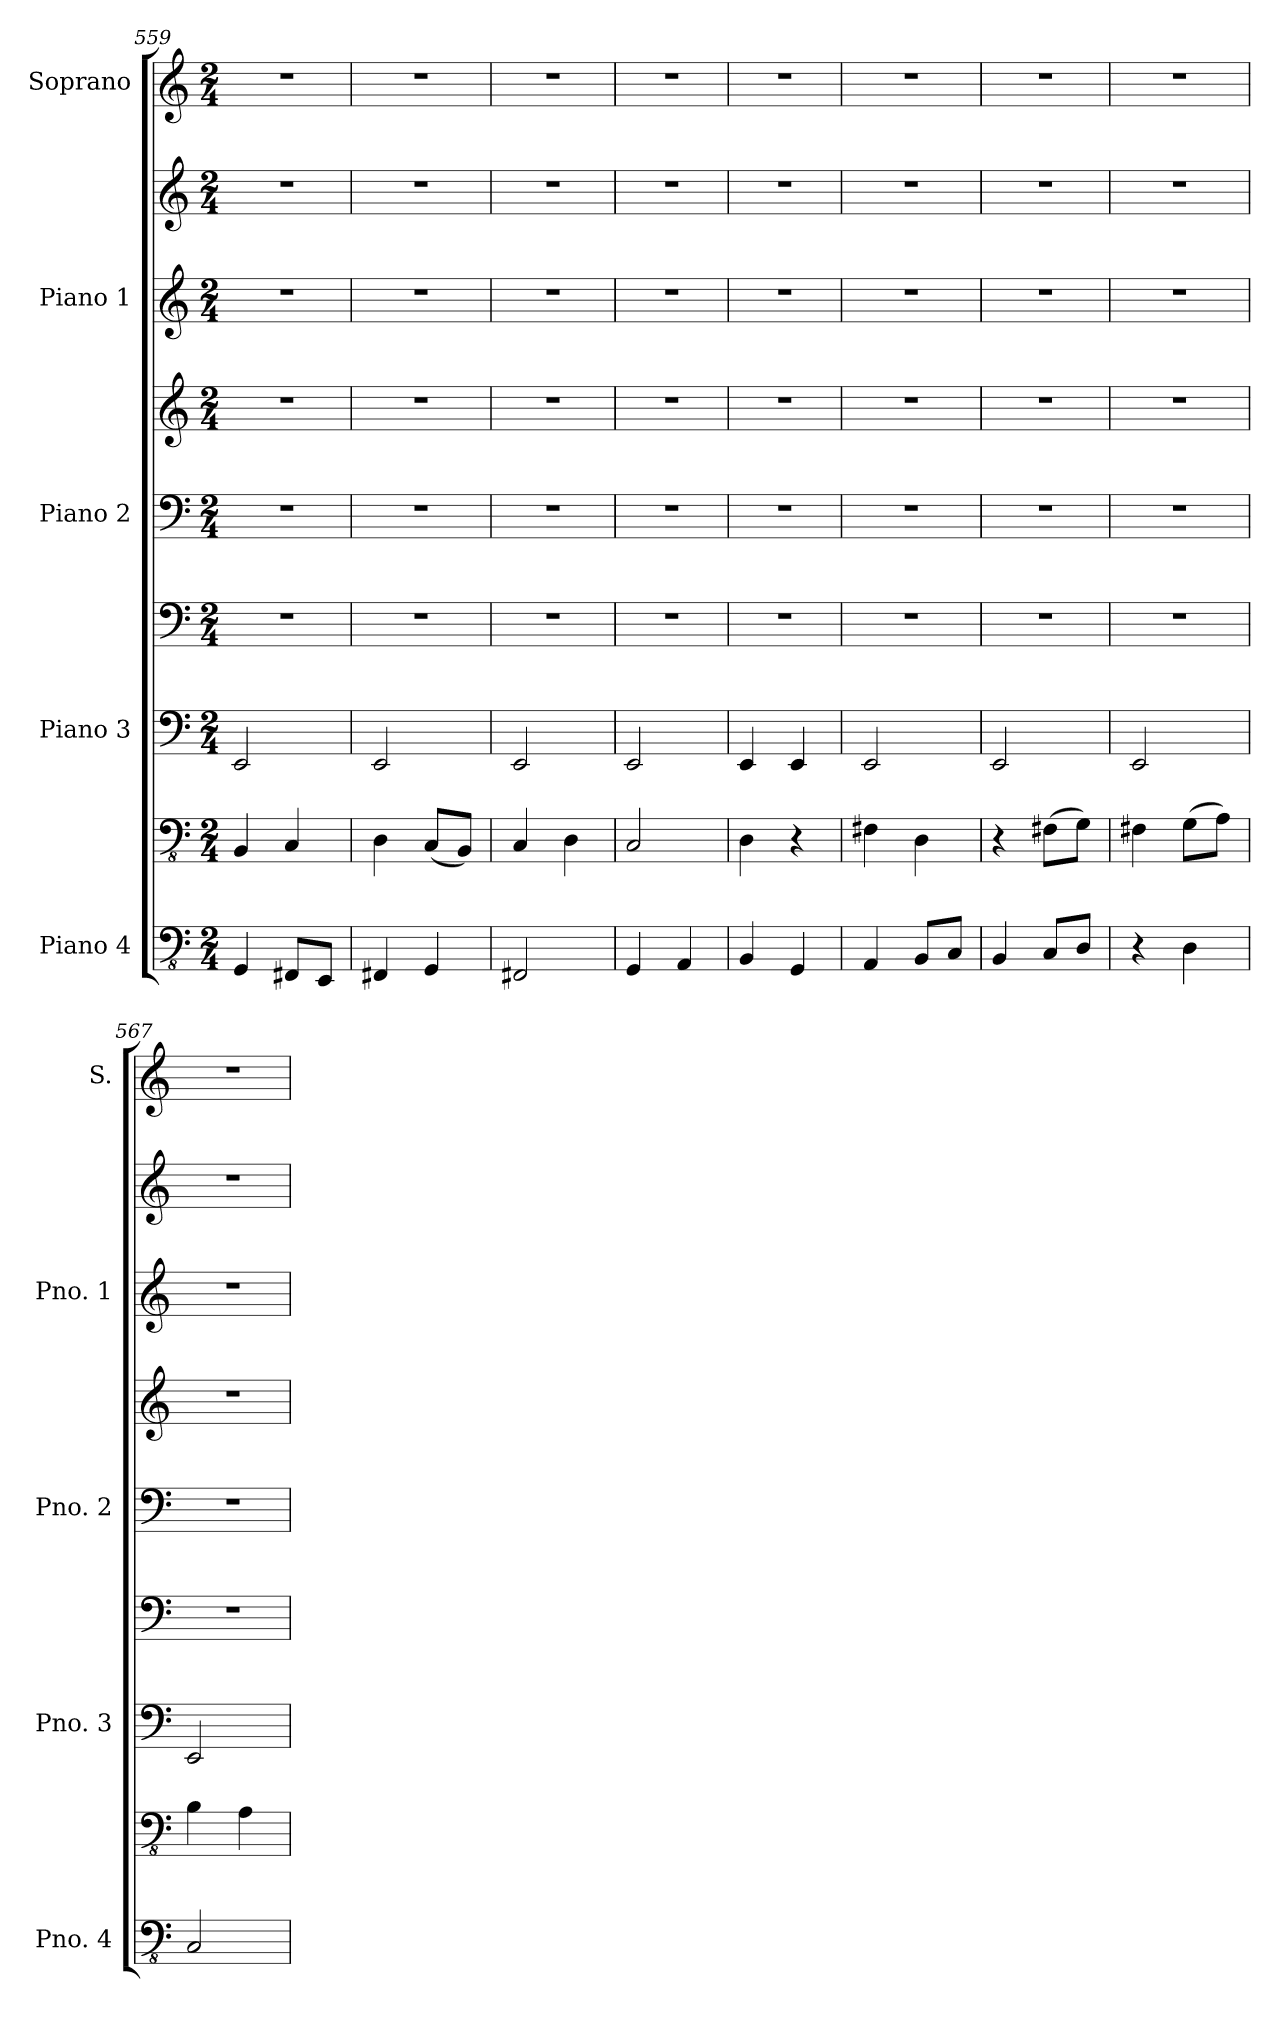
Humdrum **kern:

**kern	**kern	**kern	**kern	**kern	**kern	**kern	**kern	**kern
*part5	*part5	*part4	*part4	*part3	*part3	*part2	*part2	*part1
*staff9	*staff8	*staff7	*staff6	*staff5	*staff4	*staff3	*staff2	*staff1
*I"Piano 4	*	*I"Piano 3	*	*I"Piano 2	*	*I"Piano 1	*	*I"Soprano
*I'Pno. 4	*	*I'Pno. 3	*	*I'Pno. 2	*	*I'Pno. 1	*	*I'S.
*clefFv4	*clefFv4	*clefF4	*clefF4	*clefF4	*clefG2	*clefG2	*clefG2	*clefG2
*k[]	*k[]	*k[]	*k[]	*k[]	*k[]	*k[]	*k[]	*k[]
*M2/4	*M2/4	*M2/4	*M2/4	*M2/4	*M2/4	*M2/4	*M2/4	*M2/4
=559	=559	=559	=559	=559	=559	=559	=559	=559
4GGG/	4BBB/	2EE/	2r	2r	2r	2r	2r	2r
8FFF#X/L	4CC/	.	.	.	.	.	.	.
8EEE/J	.	.	.	.	.	.	.	.
=560	=560	=560	=560	=560	=560	=560	=560	=560
4FFF#X/	4DD\	2EE/	2r	2r	2r	2r	2r	2r
4GGG/	(<8CC/L	.	.	.	.	.	.	.
.	8BBB/J)	.	.	.	.	.	.	.
=561	=561	=561	=561	=561	=561	=561	=561	=561
2FFF#X/	4CC/	2EE/	2r	2r	2r	2r	2r	2r
.	4DD\	.	.	.	.	.	.	.
=562	=562	=562	=562	=562	=562	=562	=562	=562
4GGG/	2CC/	2EE/	2r	2r	2r	2r	2r	2r
4AAA/	.	.	.	.	.	.	.	.
=563	=563	=563	=563	=563	=563	=563	=563	=563
4BBB/	4DD\	4EE/	2r	2r	2r	2r	2r	2r
4GGG/	4r	4EE/	.	.	.	.	.	.
=564	=564	=564	=564	=564	=564	=564	=564	=564
4AAA/	4FF#X\	2EE/	2r	2r	2r	2r	2r	2r
8BBB/L	4DD\	.	.	.	.	.	.	.
8CC/J	.	.	.	.	.	.	.	.
=565	=565	=565	=565	=565	=565	=565	=565	=565
4BBB/	4r	2EE/	2r	2r	2r	2r	2r	2r
8CC/L	(>8FF#X\L	.	.	.	.	.	.	.
8DD/J	8GG\J)	.	.	.	.	.	.	.
=566	=566	=566	=566	=566	=566	=566	=566	=566
4r	4FF#X\	2EE/	2r	2r	2r	2r	2r	2r
4DD\	(>8GG\L	.	.	.	.	.	.	.
.	8AA\J)	.	.	.	.	.	.	.
!!LO:PB:g=z
=567	=567	=567	=567	=567	=567	=567	=567	=567
2CC/	4BB\	2EE/	2r	2r	2r	2r	2r	2r
.	4AA\	.	.	.	.	.	.	.
=	=	=	=	=	=	=	=	=
*-	*-	*-	*-	*-	*-	*-	*-	*-
